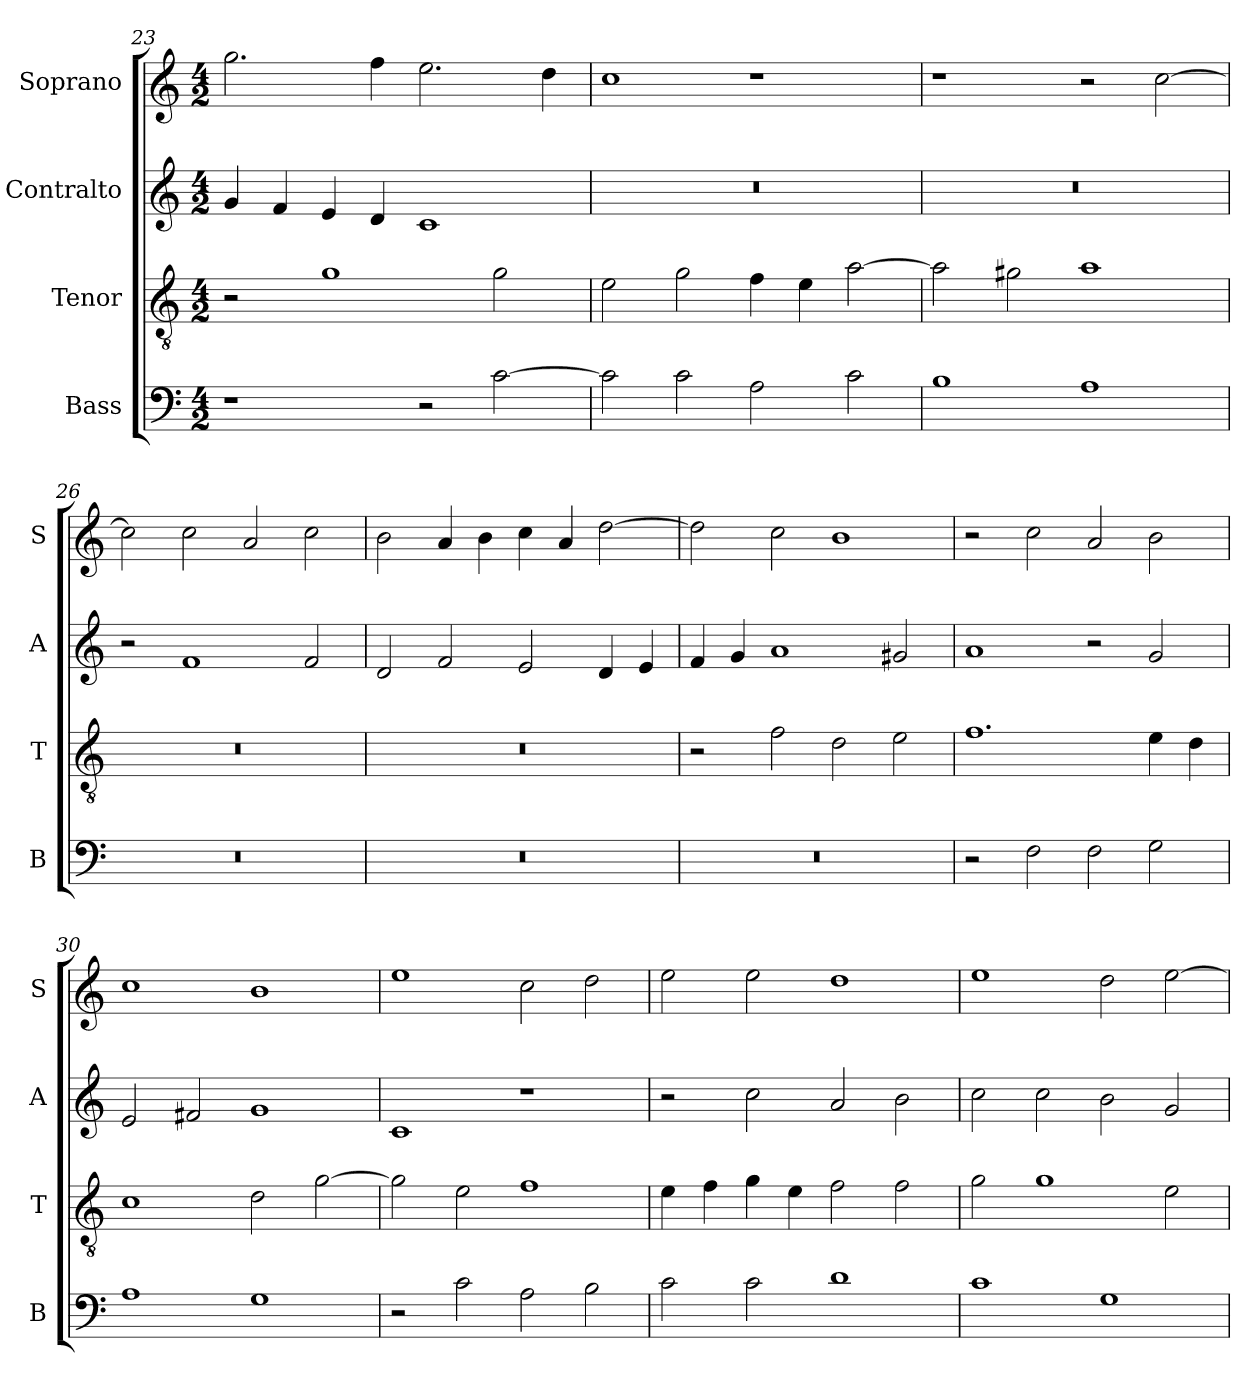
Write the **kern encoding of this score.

**kern	**kern	**kern	**kern
*part4	*part3	*part2	*part1
*staff4	*staff3	*staff2	*staff1
*I"Bass	*I"Tenor	*I"Contralto	*I"Soprano
*I'B	*I'T	*I'A	*I'S
*clefF4	*clefGv2	*clefG2	*clefG2
*k[]	*k[]	*k[]	*k[]
*G:mix	*G:mix	*G:mix	*G:mix
*M4/2	*M4/2	*M4/2	*M4/2
=23	=23	=23	=23
1r	2r	4g	2.gg
.	.	4f	.
.	1g	4e	.
.	.	4d	4ff
2r	.	1c	2.ee
[2c	2g	.	.
.	.	.	4dd
=24	=24	=24	=24
2c]	2e	0r	1cc
2c	2g	.	.
2A	4f	.	1r
.	4e	.	.
2c	[2a	.	.
=25	=25	=25	=25
1B	2a]	0r	1r
.	2g#X	.	.
1A	1a	.	2r
.	.	.	[2cc
=26	=26	=26	=26
0r	0r	2r	2cc]
.	.	1f	2cc
.	.	.	2a
.	.	2f	2cc
=27	=27	=27	=27
0r	0r	2d	2b
.	.	2f	4a
.	.	.	4b
.	.	2e	4cc
.	.	.	4a
.	.	4d	[2dd
.	.	4e	.
=28	=28	=28	=28
0r	2r	4f	2dd]
.	.	4g	.
.	2f	1a	2cc
.	2d	.	1b
.	2e	2g#X	.
=29	=29	=29	=29
2r	1.f	1a	2r
2F	.	.	2cc
2F	.	2r	2a
2G	4e	2g	2b
.	4d	.	.
=30	=30	=30	=30
1A	1c	2e	1cc
.	.	2f#X	.
1G	2d	1g	1b
.	[2g	.	.
=31	=31	=31	=31
2r	2g]	1c	1ee
2c	2e	.	.
2A	1f	1r	2cc
2B	.	.	2dd
=32	=32	=32	=32
2c	4e	2r	2ee
.	4f	.	.
2c	4g	2cc	2ee
.	4e	.	.
1d	2f	2a	1dd
.	2f	2b	.
=33	=33	=33	=33
1c	2g	2cc	1ee
.	1g	2cc	.
1G	.	2b	2dd
.	2e	2g	[2ee
=	=	=	=
*-	*-	*-	*-
